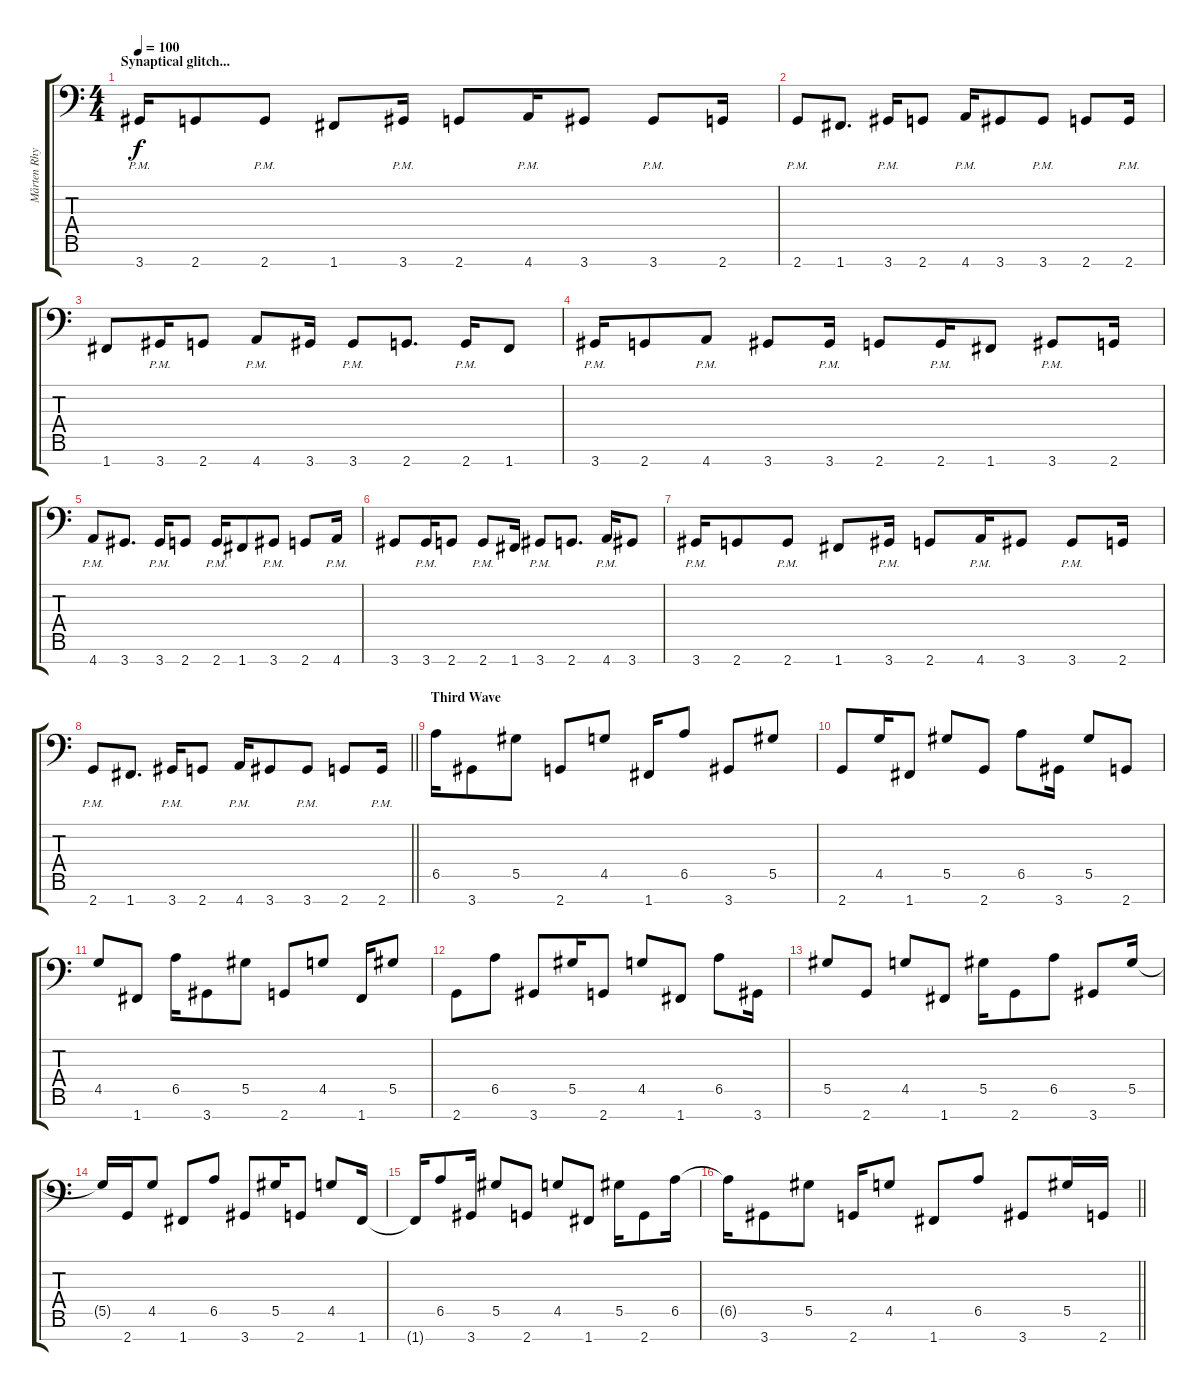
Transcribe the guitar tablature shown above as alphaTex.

\track ("Mårten Rhythm" "Mårten Rhy") {instrument distortionguitar}
\staff {score tabs}
\tuning (Bb3 Gb3 Db3 Ab2 Eb2 Bb1 F1) {hide}
\ts (4 4)
\section ("" "Synaptical glitch...")
\tempo 100
\clef f4
\ks c
3.7{pm}.16{dy f} 2.7.8 2.7{pm}.8 1.7.8 3.7{pm}.16 2.7.8 4.7{pm}.16 3.7.8 3.7{pm}.8 2.7.16 |
2.7{pm}.8 1.7.8{d} 3.7{pm}.16 2.7.8 4.7{pm}.16 3.7.8 3.7{pm}.8 2.7.8 2.7{pm}.16 |
1.7.8 3.7{pm}.16 2.7.8 4.7{pm}.8 3.7.16 3.7{pm}.8 2.7.8{d} 2.7{pm}.16 1.7.8 |
3.7{pm}.16 2.7.8 4.7{pm}.8 3.7.8 3.7{pm}.16 2.7.8 2.7{pm}.16 1.7.8 3.7{pm}.8 2.7.16 |
4.7{pm}.8 3.7.8{d} 3.7{pm}.16 2.7.8 2.7{pm}.16 1.7.8 3.7{pm}.8 2.7.8 4.7{pm}.16 |
3.7.8 3.7{pm}.16 2.7.8 2.7{pm}.8 1.7.16 3.7{pm}.8 2.7.8{d} 4.7{pm}.16 3.7.8 |
3.7{pm}.16 2.7.8 2.7{pm}.8 1.7.8 3.7{pm}.16 2.7.8 4.7{pm}.16 3.7.8 3.7{pm}.8 2.7.16 |
\barLineRight lightlight
2.7{pm}.8 1.7.8{d} 3.7{pm}.16 2.7.8 4.7{pm}.16 3.7.8 3.7{pm}.8 2.7.8 2.7{pm}.16 |
\section ("" "Third Wave")
6.5.16 3.7.8 5.5.8 2.7.8 4.5.8 1.7.16 6.5.8 3.7.8 5.5.8 |
2.7.8 4.5.16 1.7.8 5.5.8 2.7.8 6.5.8 3.7.16 5.5.8 2.7.8 |
4.5.8 1.7.8 6.5.16 3.7.8 5.5.8 2.7.8 4.5.8 1.7.16 5.5.8 |
2.7.8 6.5.8 3.7.8 5.5.16 2.7.8 4.5.8 1.7.8 6.5.8 3.7.16 |
5.5.8 2.7.8 4.5.8 1.7.8 5.5.16 2.7.8 6.5.8 3.7.8 5.5.16 |
5.5{t}.16 2.7.16 4.5.8 1.7.8 6.5.8 3.7.8 5.5.16 2.7.8 4.5.8 1.7.16 |
1.7{t}.16 6.5.8 3.7.16 5.5.8 2.7.8 4.5.8 1.7.8 5.5.16 2.7.8 6.5.16 |
\barLineRight lightlight
6.5{t}.16 3.7.8 5.5.8 2.7.16 4.5.8 1.7.8 6.5.8 3.7.8 5.5.16 2.7.16
